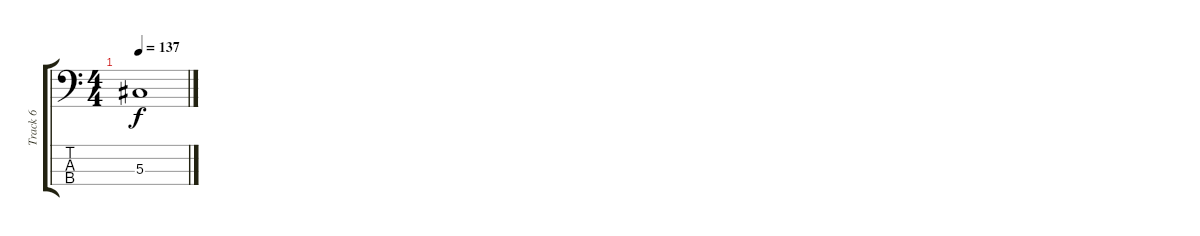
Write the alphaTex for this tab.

\track ("Track 6" "Track 6") {instrument electricbassfinger}
\staff {score tabs}
\tuning (Gb2 Db2 Ab1 Eb1) {hide}
\ts (4 4)
\tempo 137
\clef f4
\ks c
5.3{t}.1{dy f}
